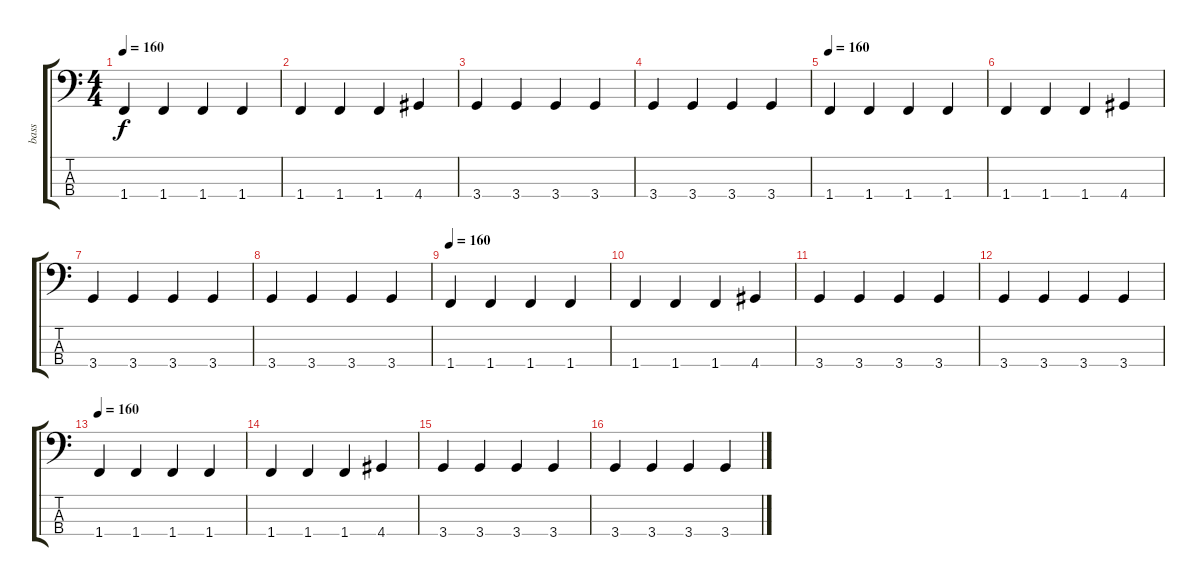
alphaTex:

\track ("bass" "bass") {instrument electricbassfinger}
\staff {score tabs}
\tuning (G2 D2 A1 E1) {hide}
\ts (4 4)
\tempo 160
\clef f4
\ks c
1.4.4{dy f} 1.4.4 1.4.4 1.4.4 |
1.4.4 1.4.4 1.4.4 4.4.4 |
3.4.4 3.4.4 3.4.4 3.4.4 |
3.4.4 3.4.4 3.4.4 3.4.4 |
\tempo 160
1.4.4 1.4.4 1.4.4 1.4.4 |
1.4.4 1.4.4 1.4.4 4.4.4 |
3.4.4 3.4.4 3.4.4 3.4.4 |
3.4.4 3.4.4 3.4.4 3.4.4 |
\tempo 160
1.4.4 1.4.4 1.4.4 1.4.4 |
1.4.4 1.4.4 1.4.4 4.4.4 |
3.4.4 3.4.4 3.4.4 3.4.4 |
3.4.4 3.4.4 3.4.4 3.4.4 |
\tempo 160
1.4.4 1.4.4 1.4.4 1.4.4 |
1.4.4 1.4.4 1.4.4 4.4.4 |
3.4.4 3.4.4 3.4.4 3.4.4 |
3.4.4 3.4.4 3.4.4 3.4.4
